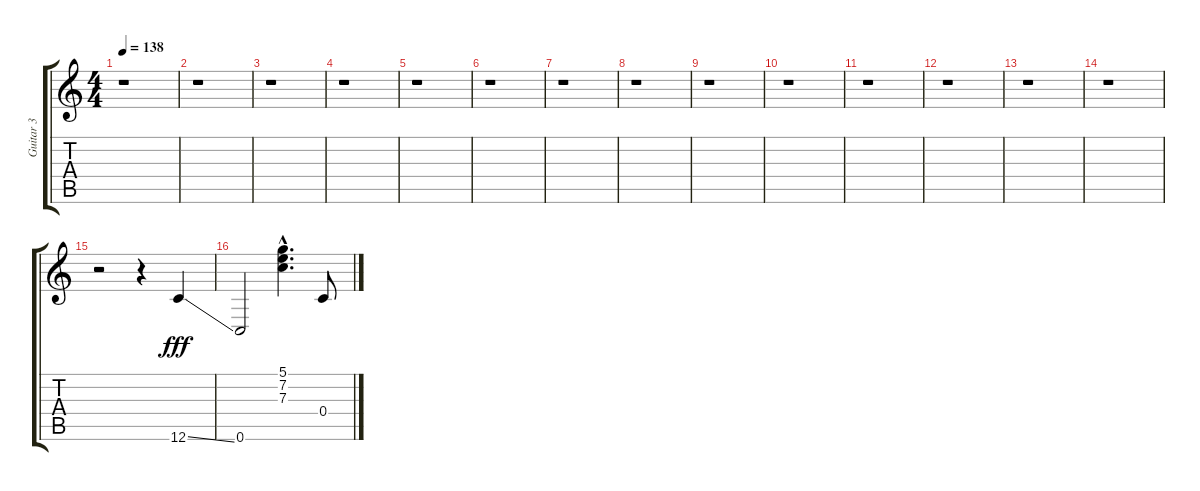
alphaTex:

\track ("Guitar 3" "Guitar 3") {instrument distortionguitar}
\staff {score tabs}
\tuning (D4 A3 F3 C3 G2 C2) {hide}
\ts (4 4)
\tempo 138
\clef g2
\ks c
r.1{dy fff} |
r.1 |
r.1 |
r.1 |
r.1 |
r.1 |
r.1 |
r.1 |
r.1 |
r.1 |
r.1 |
r.1 |
r.1 |
r.1 |
r.2 r.4 12.6{ss}.4 |
0.6.2 (5.1{hac} 7.2{hac} 7.3{hac}).4{d} 0.4.8
